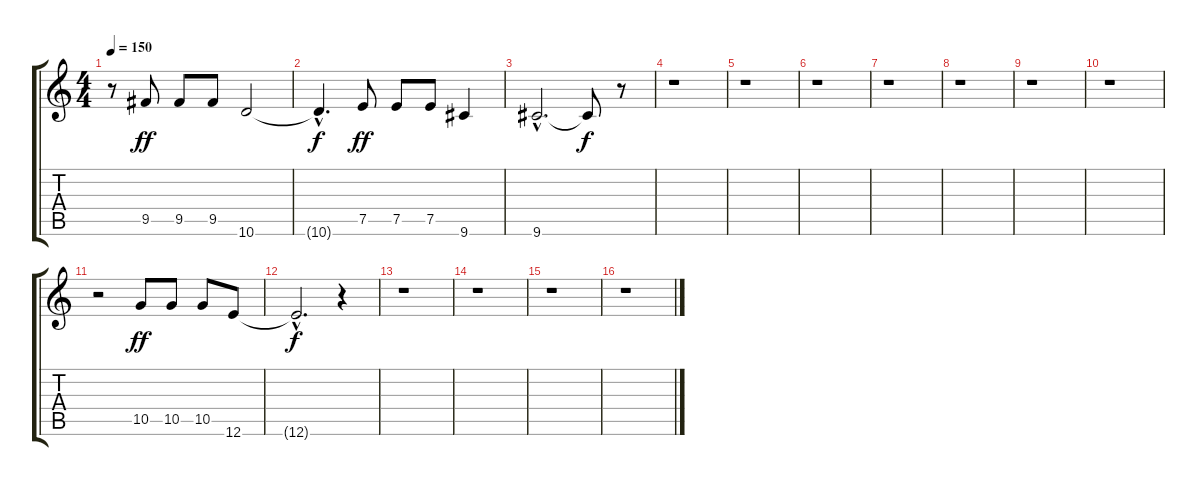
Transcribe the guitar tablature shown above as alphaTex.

\track "" {instrument overdrivenguitar}
\staff {score tabs}
\tuning (E4 B3 G3 D3 A2 E2) {hide}
\ts (4 4)
\tempo 150
\clef g2
\ks c
r.8{dy ff instrument overdrivenguitar} 9.5.8 9.5.8 9.5.8 10.6.2 |
10.6{hac t}.4{d dy f} 7.5.8{dy ff} 7.5.8 7.5.8 9.6.4 |
9.6{hac}.2{d} 9.6{t}.8{dy f} r.8 |
r.1 |
r.1 |
r.1 |
r.1 |
r.1 |
r.1 |
r.1 |
r.2 10.5.8{dy ff} 10.5.8 10.5.8 12.6.8 |
12.6{hac t}.2{d dy f} r.4 |
r.1 |
r.1 |
r.1 |
r.1
